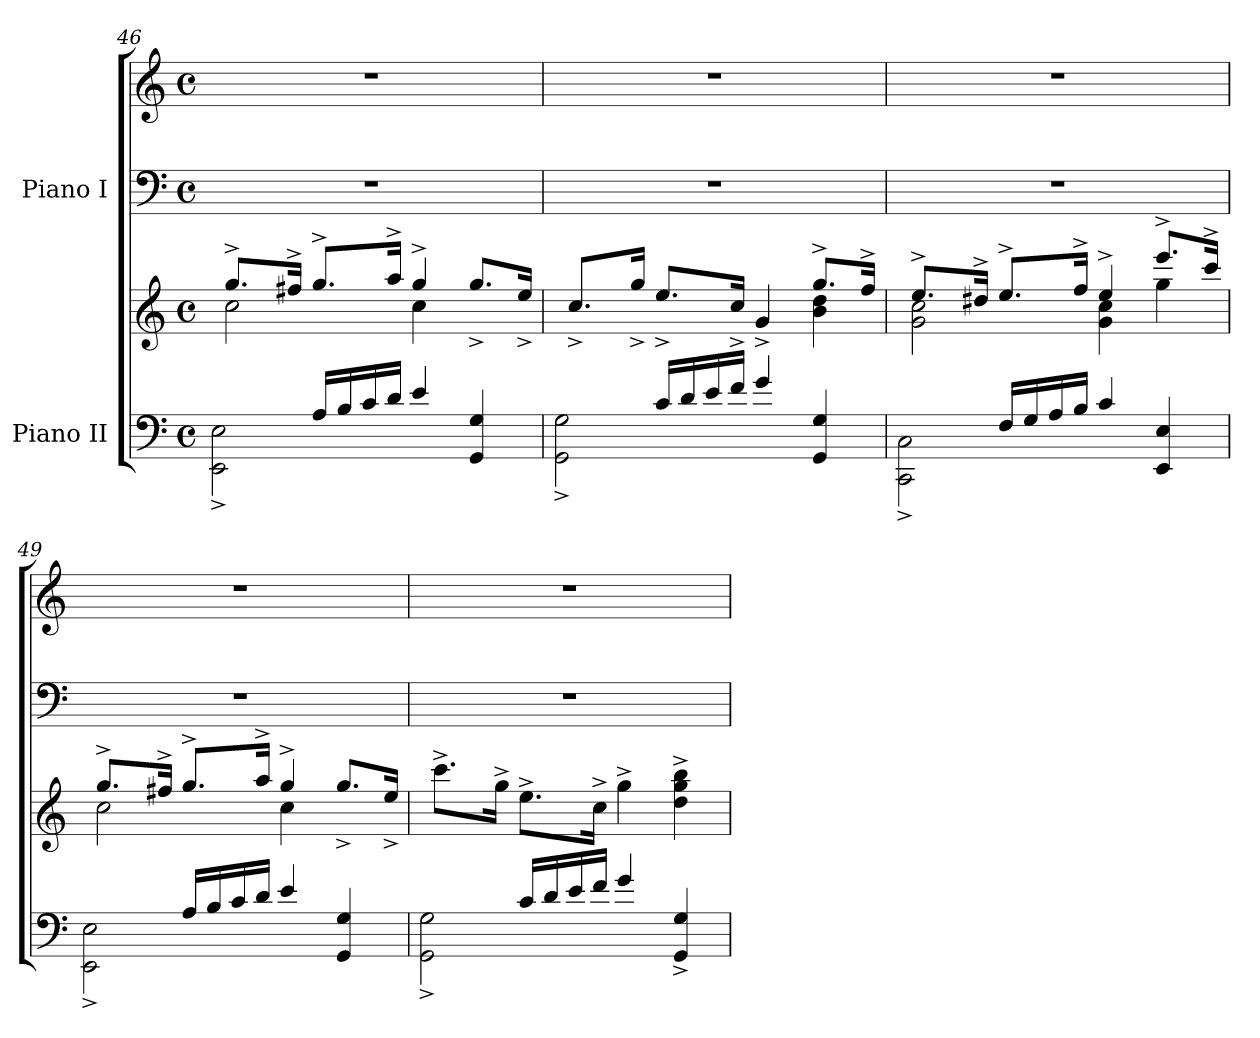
**kern	**kern	**kern	**kern
*part2	*part2	*part1	*part1
*staff4	*staff3	*staff2	*staff1
*I"Piano II	*	*I"Piano I	*
*clefF4	*clefG2	*clefF4	*clefG2
*k[]	*k[]	*k[]	*k[]
*M4/4	*M4/4	*M4/4	*M4/4
*met(c)	*met(c)	*met(c)	*met(c)
=46	=46	=46	=46
*^	*^	*	*
8E/Lyy	2EE\^ 2E\^	8.gg^/L	2cc\	1r	1r
16F/L	.	.	.	.	.
16G/JJ	.	16ff#X^/Jk	.	.	.
16A/LL	.	8.gg^/L	.	.	.
16B/	.	.	.	.	.
16c/	.	.	.	.	.
16d/JJ	.	16aa^/Jk	.	.	.
4e/	2ryy	4gg^/	4cc\	.	.
4GG/ 4G/	.	8.gg^/L	4ryy	.	.
.	.	16ee^/Jk	.	.	.
!!LO:LB:g=z
=47	=47	=47	=47	=47	=47
8G/Lyy	2GG\^ 2G\^	8.cc^/L	2.ryy	1r	1r
16A/L	.	.	.	.	.
16B/JJ	.	16gg^/Jk	.	.	.
16c/LL	.	8.ee^/L	.	.	.
16d/	.	.	.	.	.
16e/	.	.	.	.	.
16f/JJ	.	16cc^/Jk	.	.	.
4g/	2ryy	4g^/	.	.	.
4GG/ 4G/	.	8.gg^/L	4b\ 4dd\	.	.
.	.	16ff^/Jk	.	.	.
=48	=48	=48	=48	=48	=48
8C/Lyy	2CC\^ 2C\^	8.ee^/L	2g\ 2cc\	1r	1r
16D/L	.	.	.	.	.
16E/JJ	.	16dd#X^/Jk	.	.	.
16F/LL	.	8.ee^/L	.	.	.
16G/	.	.	.	.	.
16A/	.	.	.	.	.
16B/JJ	.	16ff^/Jk	.	.	.
4c/	2ryy	4ee^/	4g\ 4cc\	.	.
4EE/ 4E/	.	8.eee^/L	4gg\	.	.
.	.	16ccc^/Jk	.	.	.
=49	=49	=49	=49	=49	=49
8E/Lyy	2EE\^ 2E\^	8.gg^/L	2cc\	1r	1r
16F/L	.	.	.	.	.
16G/JJ	.	16ff#X^/Jk	.	.	.
16A/LL	.	8.gg^/L	.	.	.
16B/	.	.	.	.	.
16c/	.	.	.	.	.
16d/JJ	.	16aa^/Jk	.	.	.
4e/	2ryy	4gg^/	4cc\	.	.
4GG/ 4G/	.	8.gg^/L	4ryy	.	.
.	.	16ee^/Jk	.	.	.
*	*	*v	*v	*	*
!!LO:PB:g=z
=50	=50	=50	=50	=50
8G/Lyy	2GG\^ 2G\^	8.ccc^\L	1r	1r
16A/L	.	.	.	.
16B/JJ	.	16gg^\Jk	.	.
16c/LL	.	8.ee^\L	.	.
16d/	.	.	.	.
16e/	.	.	.	.
16f/JJ	.	16cc^\Jk	.	.
4g/	2ryy	4gg^\	.	.
4GG/^ 4G/^	.	4dd\^ 4gg\^ 4bb\^	.	.
*v	*v	*	*	*
=	=	=	=
*-	*-	*-	*-
